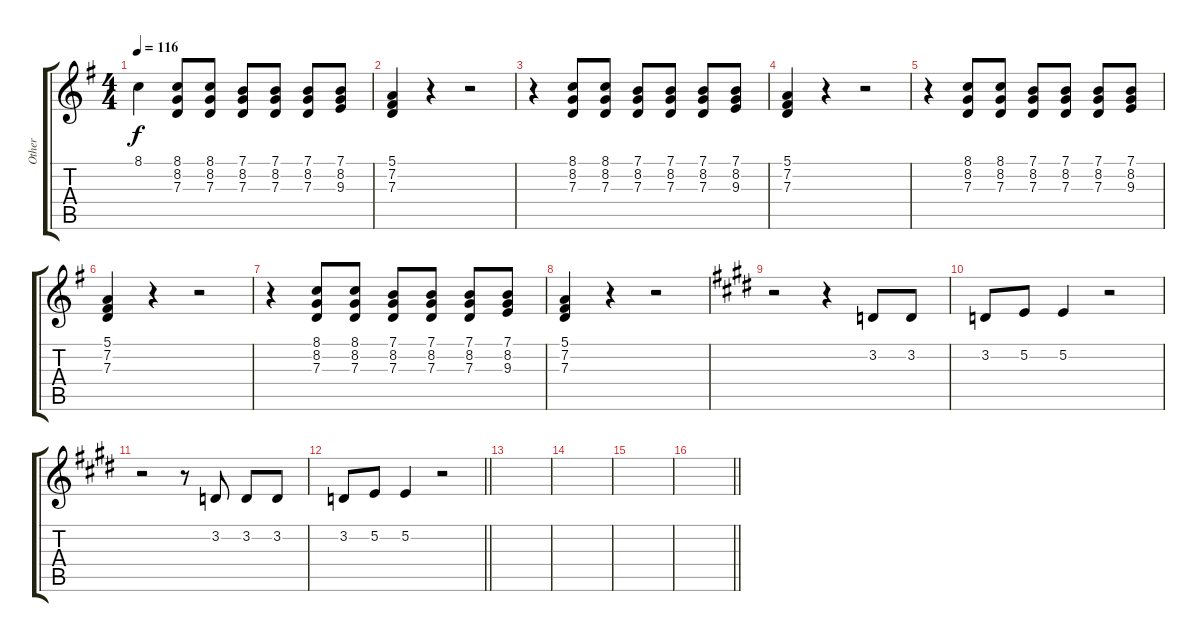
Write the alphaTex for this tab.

\track ("Other" "Other") {instrument lead1square}
\staff {score tabs}
\tuning (E4 B3 G3 D3 A2 E2) {hide}
\ts (4 4)
\tempo 116
\clef g2
\ks g
8.1.4{dy f} (8.1 8.2 7.3).8 (8.1 8.2 7.3).8 (7.1 8.2 7.3).8 (7.1 8.2 7.3).8 (7.1 8.2 7.3).8 (7.1 8.2 9.3).8 |
(5.1 7.2 7.3).4 r.4 r.2 |
r.4 (8.1 8.2 7.3).8 (8.1 8.2 7.3).8 (7.1 8.2 7.3).8 (7.1 8.2 7.3).8 (7.1 8.2 7.3).8 (7.1 8.2 9.3).8 |
(5.1 7.2 7.3).4 r.4 r.2 |
r.4 (8.1 8.2 7.3).8 (8.1 8.2 7.3).8 (7.1 8.2 7.3).8 (7.1 8.2 7.3).8 (7.1 8.2 7.3).8 (7.1 8.2 9.3).8 |
(5.1 7.2 7.3).4 r.4 r.2 |
r.4 (8.1 8.2 7.3).8 (8.1 8.2 7.3).8 (7.1 8.2 7.3).8 (7.1 8.2 7.3).8 (7.1 8.2 7.3).8 (7.1 8.2 9.3).8 |
(5.1 7.2 7.3).4 r.4 r.2 |
\ks e
r.2 r.4 3.2.8 3.2.8 |
3.2.8 5.2.8 5.2.4 r.2 |
r.2 r.8 3.2.8 3.2.8 3.2.8 |
\barLineRight lightlight
3.2.8 5.2.8 5.2.4 r.2 |
|
|
|
\barLineRight lightlight
